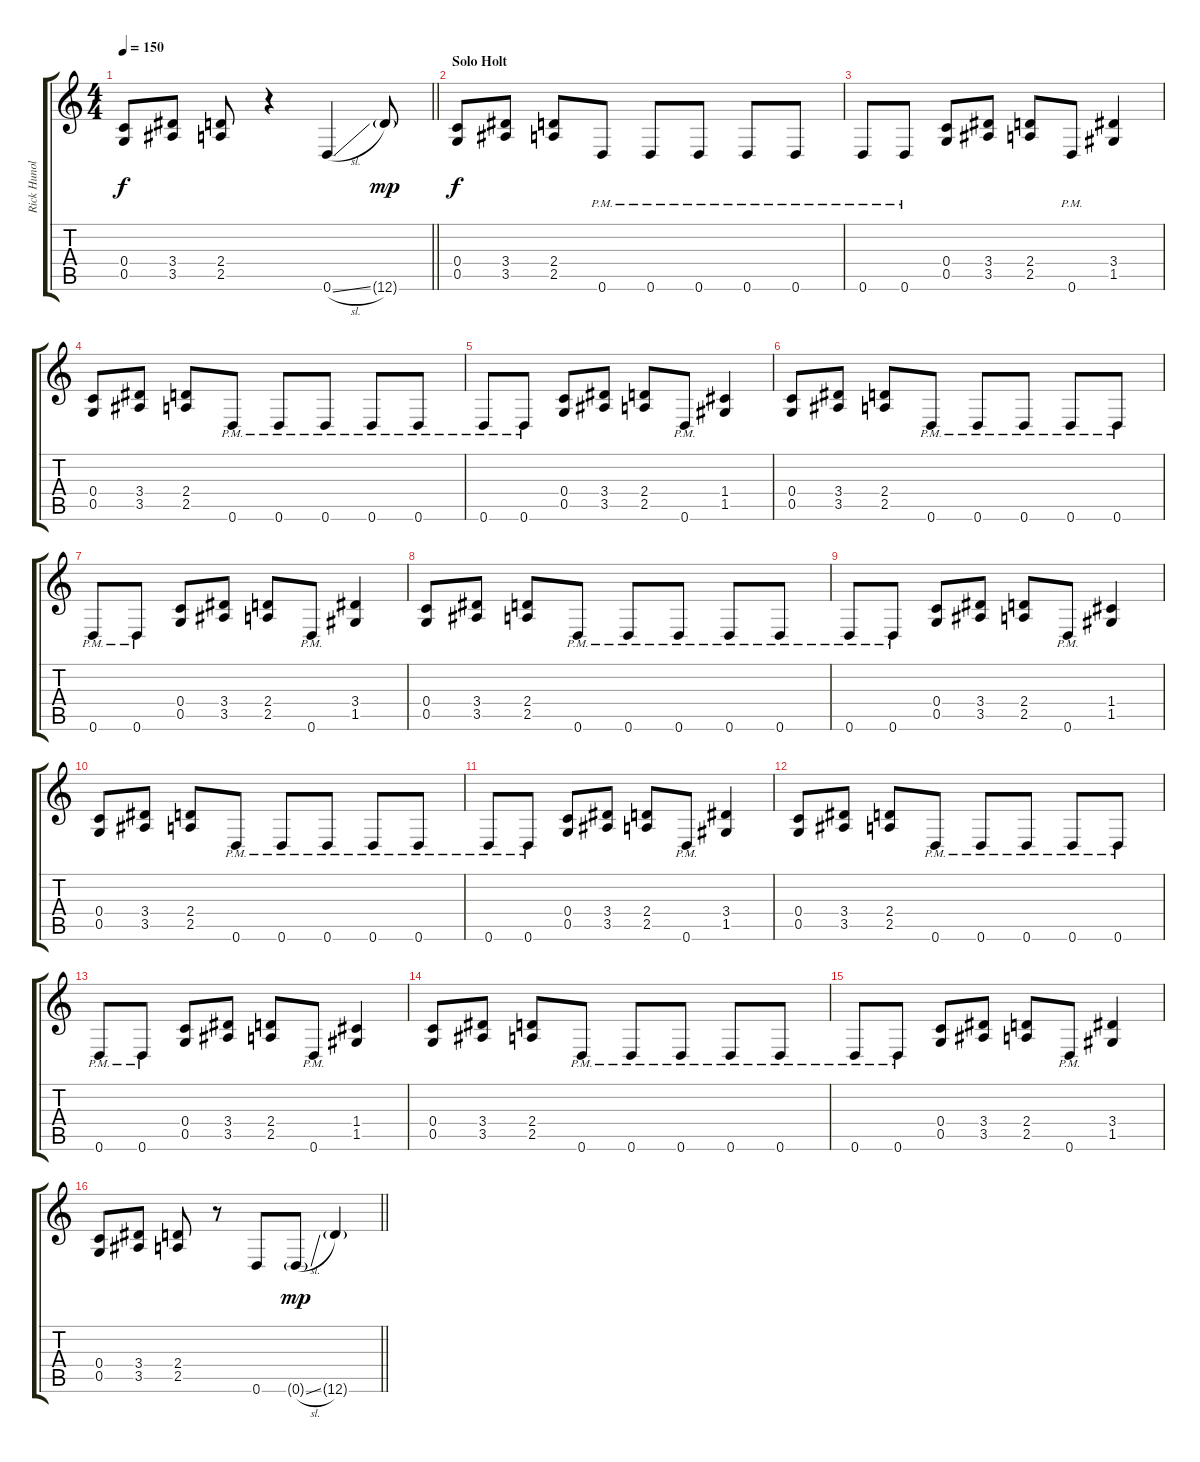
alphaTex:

\track ("Rick Hunolt" "Rick Hunol") {instrument distortionguitar}
\staff {score tabs}
\tuning (D4 A3 F3 C3 G2 D2) {hide}
\ts (4 4)
\tempo 150
\clef g2
\barLineRight lightlight
\ks c
(0.4 0.5).8{dy f} (3.4 3.5).8 (2.4 2.5).8 r.4 0.6{sl}.4 12.6{g}.8{dy mp} |
\section ("" "Solo Holt")
(0.4 0.5).8{dy f} (3.4 3.5).8 (2.4 2.5).8 0.6{pm}.8 0.6{pm}.8 0.6{pm}.8 0.6{pm}.8 0.6{pm}.8 |
0.6{pm}.8 0.6{pm}.8 (0.4 0.5).8 (3.4 3.5).8 (2.4 2.5).8 0.6{pm}.8 (3.4 1.5).4 |
(0.4 0.5).8 (3.4 3.5).8 (2.4 2.5).8 0.6{pm}.8 0.6{pm}.8 0.6{pm}.8 0.6{pm}.8 0.6{pm}.8 |
0.6{pm}.8 0.6{pm}.8 (0.4 0.5).8 (3.4 3.5).8 (2.4 2.5).8 0.6{pm}.8 (1.4 1.5).4 |
(0.4 0.5).8 (3.4 3.5).8 (2.4 2.5).8 0.6{pm}.8 0.6{pm}.8 0.6{pm}.8 0.6{pm}.8 0.6{pm}.8 |
0.6{pm}.8 0.6{pm}.8 (0.4 0.5).8 (3.4 3.5).8 (2.4 2.5).8 0.6{pm}.8 (3.4 1.5).4 |
(0.4 0.5).8 (3.4 3.5).8 (2.4 2.5).8 0.6{pm}.8 0.6{pm}.8 0.6{pm}.8 0.6{pm}.8 0.6{pm}.8 |
0.6{pm}.8 0.6{pm}.8 (0.4 0.5).8 (3.4 3.5).8 (2.4 2.5).8 0.6{pm}.8 (1.4 1.5).4 |
(0.4 0.5).8 (3.4 3.5).8 (2.4 2.5).8 0.6{pm}.8 0.6{pm}.8 0.6{pm}.8 0.6{pm}.8 0.6{pm}.8 |
0.6{pm}.8 0.6{pm}.8 (0.4 0.5).8 (3.4 3.5).8 (2.4 2.5).8 0.6{pm}.8 (3.4 1.5).4 |
(0.4 0.5).8 (3.4 3.5).8 (2.4 2.5).8 0.6{pm}.8 0.6{pm}.8 0.6{pm}.8 0.6{pm}.8 0.6{pm}.8 |
0.6{pm}.8 0.6{pm}.8 (0.4 0.5).8 (3.4 3.5).8 (2.4 2.5).8 0.6{pm}.8 (1.4 1.5).4 |
(0.4 0.5).8 (3.4 3.5).8 (2.4 2.5).8 0.6{pm}.8 0.6{pm}.8 0.6{pm}.8 0.6{pm}.8 0.6{pm}.8 |
0.6{pm}.8 0.6{pm}.8 (0.4 0.5).8 (3.4 3.5).8 (2.4 2.5).8 0.6{pm}.8 (3.4 1.5).4 |
\barLineRight lightlight
(0.4 0.5).8 (3.4 3.5).8 (2.4 2.5).8 r.8 0.6.8 0.6{sl g}.8{dy mp} 12.6{g}.4
